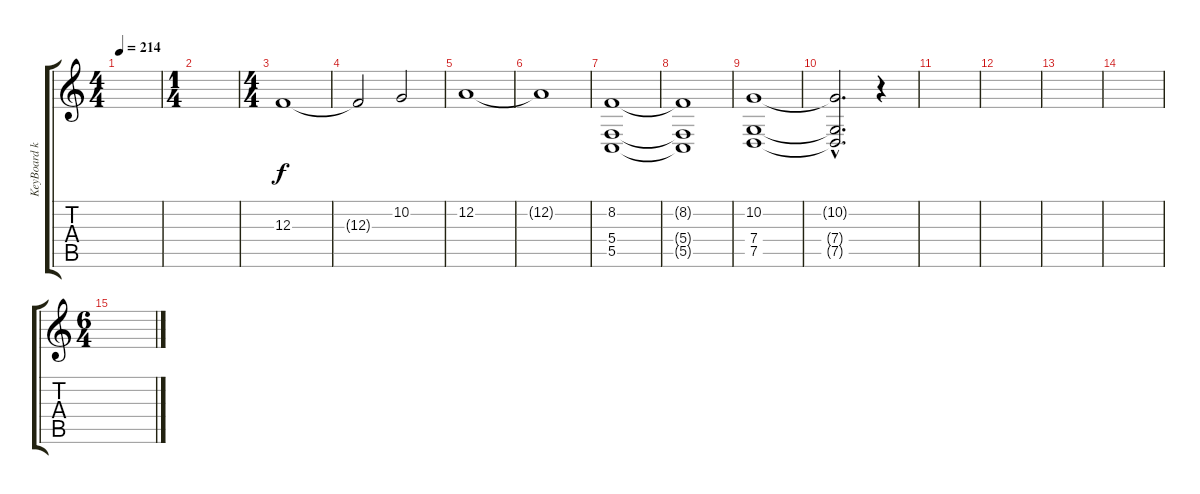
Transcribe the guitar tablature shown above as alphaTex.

\track ("KeyBoard klavesin" "KeyBoard k") {instrument churchorgan}
\staff {score tabs}
\tuning (D4 A3 F3 C3 G2 D2) {hide}
\ts (4 4)
\tempo 214
\clef g2
\ks c
|
\ts (1 4)
|
\ts (4 4)
12.3.1 |
12.3{t}.2 10.2.2 |
12.2.1 |
12.2{t}.1 |
(8.2 5.4 5.5).1 |
(8.2{t} 5.4{t} 5.5{t}).1 |
(10.2 7.4 7.5).1 |
(10.2{hac t} 7.4{hac t} 7.5{hac t}).2{d} r.4 |
|
|
|
|
\ts (6 4)
